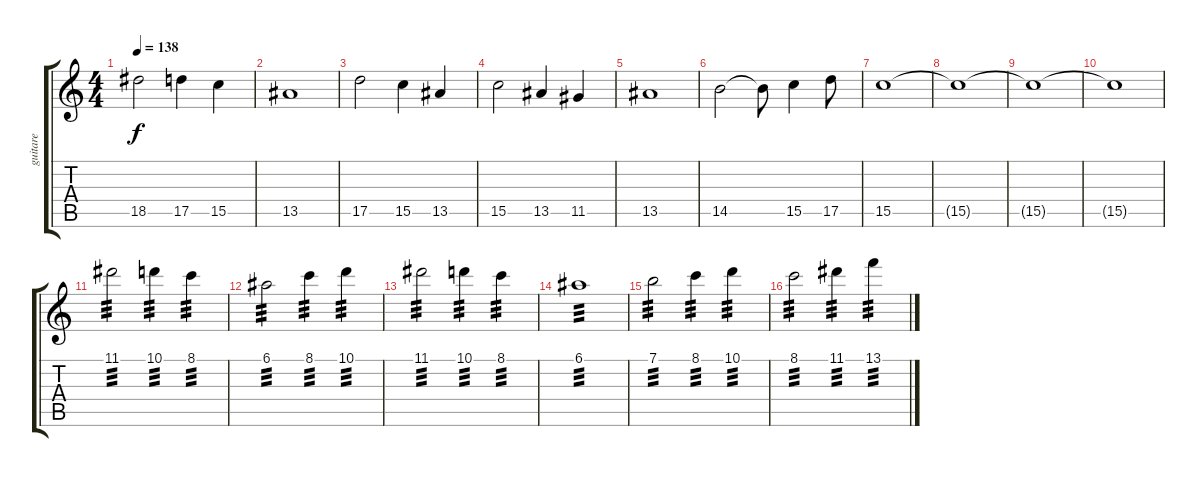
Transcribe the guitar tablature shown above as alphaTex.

\track ("guitare" "guitare") {instrument distortionguitar}
\staff {score tabs}
\tuning (E4 B3 G3 D3 A2 E2) {hide}
\ts (4 4)
\tempo 138
\clef g2
\ks c
18.5.2{dy f} 17.5.4 15.5.4 |
13.5.1 |
17.5.2 15.5.4 13.5.4 |
15.5.2 13.5.4 11.5.4 |
13.5.1 |
14.5.2 14.5{t}.8 15.5.4 17.5.8 |
15.5.1 |
15.5{t}.1 |
15.5{t}.1 |
15.5{t}.1 |
11.1.2{tp 3} 10.1.4{tp 3} 8.1.4{tp 3} |
6.1.2{tp 3} 8.1.4{tp 3} 10.1.4{tp 3} |
11.1.2{tp 3} 10.1.4{tp 3} 8.1.4{tp 3} |
6.1.1{tp 3} |
7.1.2{tp 3} 8.1.4{tp 3} 10.1.4{tp 3} |
8.1.2{tp 3} 11.1.4{tp 3} 13.1.4{tp 3}
